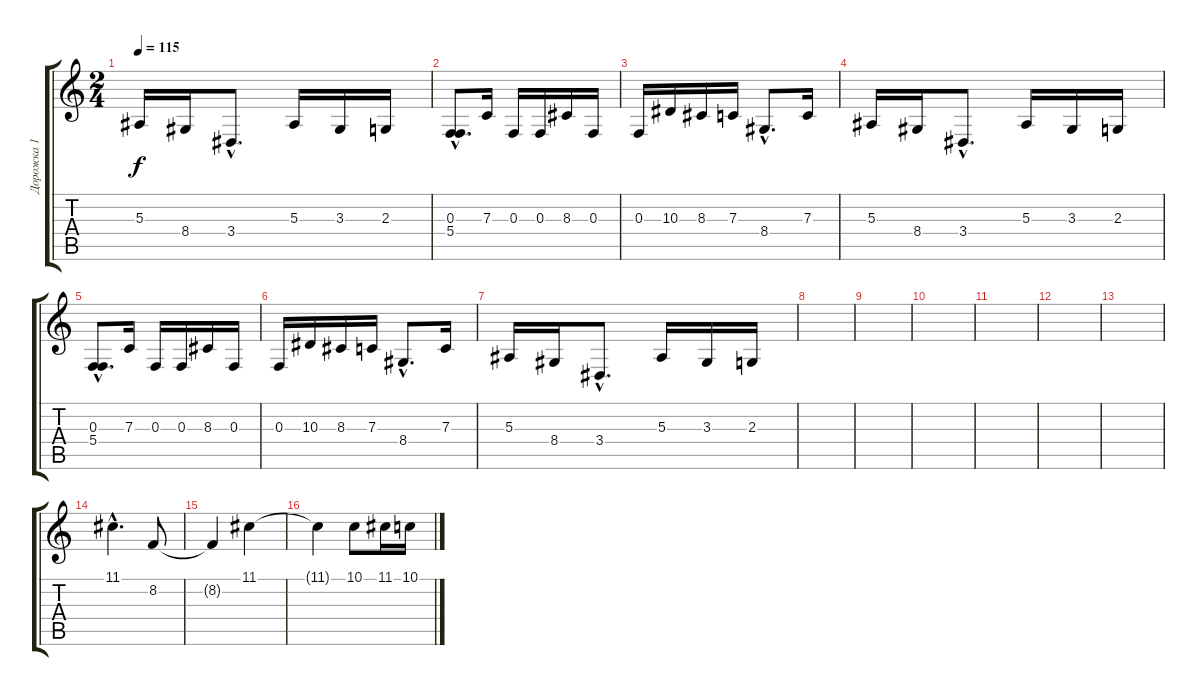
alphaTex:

\track ("Дорожка 1" "Дорожка 1") {instrument stringensemble1}
\staff {score tabs}
\tuning (D4 A3 F3 C3 G2 D2) {hide}
\ts (2 4)
\tempo 115
\clef g2
\ks c
5.3.16{dy f} 8.4.16 3.4{hac}.8{d} 5.3.16 3.3.16 2.3.16 |
(0.3{hac} 5.4{hac}).8{d} 7.3.16 0.3.16 0.3.16 8.3.16 0.3.16 |
0.3.16 10.3.16 8.3.16 7.3.16 8.4{hac}.8{d} 7.3.16 |
5.3.16 8.4.16 3.4{hac}.8{d} 5.3.16 3.3.16 2.3.16 |
(0.3{hac} 5.4{hac}).8{d} 7.3.16 0.3.16 0.3.16 8.3.16 0.3.16 |
0.3.16 10.3.16 8.3.16 7.3.16 8.4{hac}.8{d} 7.3.16 |
5.3.16 8.4.16 3.4{hac}.8{d} 5.3.16 3.3.16 2.3.16 |
|
|
|
|
|
|
11.1{hac}.4{d} 8.2.8 |
8.2{t}.4 11.1.4 |
11.1{t}.4 10.1.8 11.1.16 10.1.16
